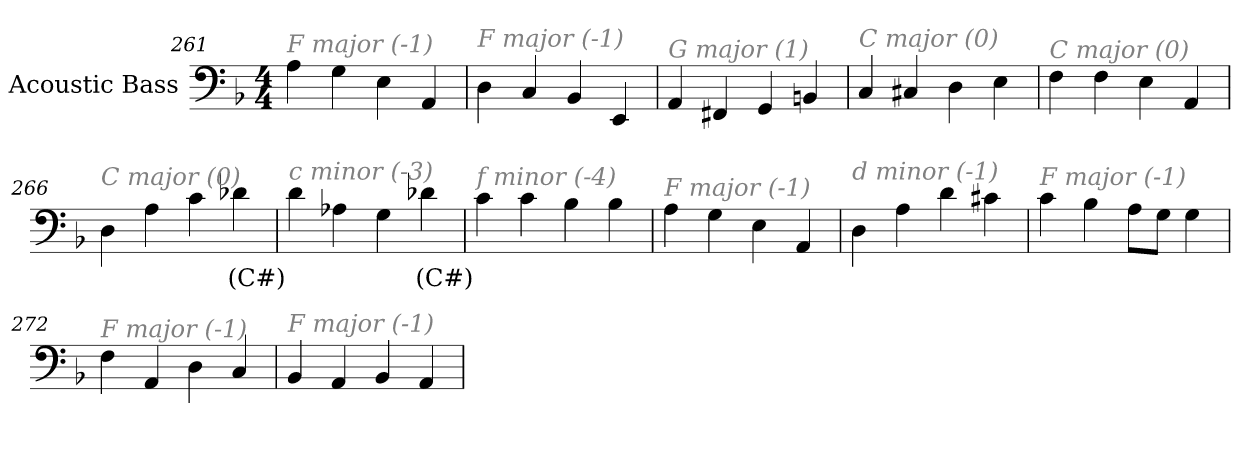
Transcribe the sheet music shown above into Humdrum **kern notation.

**kern	**text
*part1	*part1
*staff1	*staff1
*I"Acoustic Bass	*
*clefF4	*
*ITrd7c12	*
*k[b-]	*
*F:	*
*M4/4	*
=261	=261
!LO:TX:i:color=#808080:t=F major (-1)	!
4AA	.
4GG	.
4EE	.
4AAA	.
=262	=262
!LO:TX:i:color=#808080:t=F major (-1)	!
4DD	.
4CC	.
4BBB-	.
4EEE	.
=263	=263
!LO:TX:i:color=#808080:t=G major (1)	!
4AAA	.
4FFF#X	.
4GGG	.
4BBBn	.
=264	=264
!LO:TX:i:color=#808080:t=C major (0)	!
4CC	.
4CC#X	.
4DD	.
4EE	.
=265	=265
!LO:TX:i:color=#808080:t=C major (0)	!
4FF	.
4FF	.
4EE	.
4AAA	.
=266	=266
!LO:TX:i:color=#808080:t=C major (0)	!
4DD	.
4AA	.
4C	.
4D-Xi	(C#)
=267	=267
!LO:TX:i:color=#808080:t=c minor (-3)	!
4D	.
4AA-X	.
4GG	.
4D-Xi	(C#)
=268	=268
!LO:TX:i:color=#808080:t=f minor (-4)	!
4C	.
4C	.
4BB-	.
4BB-	.
=269	=269
!LO:TX:i:color=#808080:t=F major (-1)	!
4AA	.
4GG	.
4EE	.
4AAA	.
=270	=270
!LO:TX:i:color=#808080:t=d minor (-1)	!
4DD	.
4AA	.
4D	.
4C#X	.
=271	=271
!LO:TX:i:color=#808080:t=F major (-1)	!
4C	.
4BB-	.
8AAL	.
8GGJ	.
4GG	.
=272	=272
!LO:TX:i:color=#808080:t=F major (-1)	!
4FF	.
4AAA	.
4DD	.
4CC	.
=273	=273
!LO:TX:i:color=#808080:t=F major (-1)	!
4BBB-	.
4AAA	.
4BBB-	.
4AAA	.
=	=
*-	*-
